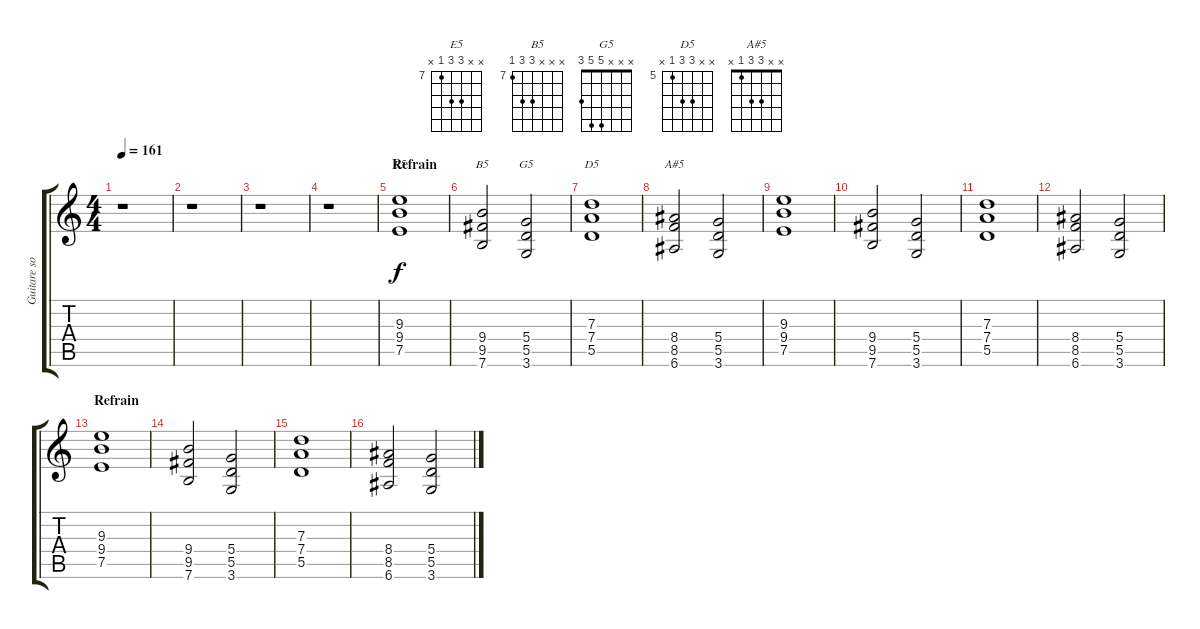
\track ("Guitare solo - Bozo" "Guitare so") {instrument electricguitarclean}
\staff {score tabs}
\tuning (E4 B3 G3 D3 A2 E2) {hide}
\chord ("E5" x x 9 9 7 x) {firstfret 7}
\chord ("B5" x x x 9 9 7) {firstfret 7}
\chord ("G5" x x x 5 5 3)
\chord ("D5" x x 7 7 5 x) {firstfret 5}
\chord ("A#5" x x 3 3 1 x)
\ts (4 4)
\tempo 161
\clef g2
\ks c
r.1{dy f} |
r.1 |
r.1 |
r.1 |
\section ("" "Refrain")
(9.3 9.4 7.5).1{ch "E5"} |
(9.4 9.5 7.6).2{ch "B5"} (5.4 5.5 3.6).2{ch "G5"} |
(7.3 7.4 5.5).1{ch "D5"} |
(8.4 8.5 6.6).2{ch "A#5"} (5.4 5.5 3.6).2 |
(9.3 9.4 7.5).1 |
(9.4 9.5 7.6).2 (5.4 5.5 3.6).2 |
(7.3 7.4 5.5).1 |
(8.4 8.5 6.6).2 (5.4 5.5 3.6).2 |
\section ("" "Refrain")
(9.3 9.4 7.5).1 |
(9.4 9.5 7.6).2 (5.4 5.5 3.6).2 |
(7.3 7.4 5.5).1 |
(8.4 8.5 6.6).2 (5.4 5.5 3.6).2
